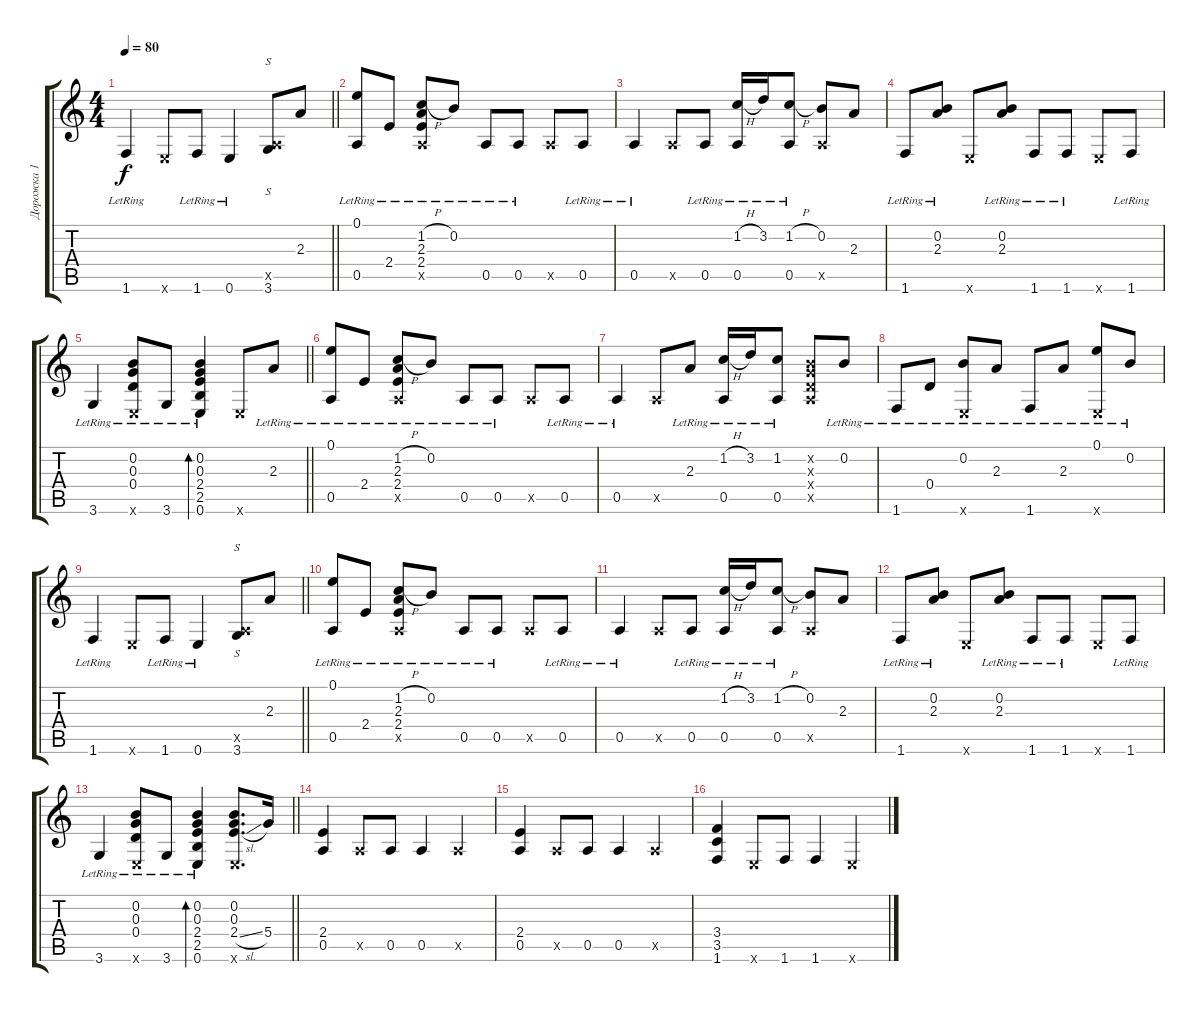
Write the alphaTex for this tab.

\track ("Дорожка 1" "Дорожка 1") {instrument acousticguitarsteel}
\staff {score tabs}
\tuning (E4 B3 G3 D3 A2 E2) {hide}
\ts (4 4)
\tempo 80
\clef g2
\barLineRight lightlight
\ks c
1.6{lr}.4{dy f} 0.6{x}.8 1.6{lr}.8 0.6{lr}.4 (0.5{x} 3.6).8{s} 2.3.8 |
(0.1{lr} 0.5{lr}).8 2.4{lr}.8 (1.2{h lr} 2.3{lr} 2.4{lr} 0.5{x}).8 0.2{lr}.8 0.5{lr}.8 0.5{lr}.8 0.5{x}.8 0.5{lr}.8 |
0.5{lr}.4 0.5{x}.8 0.5{lr}.8 (1.2{h lr} 0.5{lr}).16 3.2{lr}.16 (1.2{h lr} 0.5{lr}).8 (0.2 0.5{x}).8 2.3.8 |
1.6{lr}.8 (0.2{lr} 2.3{lr}).8 0.6{x}.8 (0.2{lr} 2.3{lr}).8 1.6{lr}.8 1.6{lr}.8 0.6{x}.8 1.6{lr}.8 |
\barLineRight lightlight
3.6{lr}.4 (0.2{lr} 0.3{lr} 0.4{lr} 0.6{x}).8 3.6{lr}.8 (0.2{lr} 0.3{lr} 2.4{lr} 2.5{lr} 0.6{lr}).4{bd 60} 0.6{x}.8 2.3{lr}.8 |
(0.1{lr} 0.5{lr}).8 2.4{lr}.8 (1.2{h lr} 2.3{lr} 2.4{lr} 0.5{x}).8 0.2{lr}.8 0.5{lr}.8 0.5{lr}.8 0.5{x}.8 0.5{lr}.8 |
0.5{lr}.4 0.5{x}.8 2.3{lr}.8 (1.2{h lr} 0.5{lr}).16 3.2{lr}.16 (1.2{lr} 0.5{lr}).8 (0.2{x} 0.3{x} 0.4{x} 0.5{x}).8 0.2{lr}.8 |
1.6{lr}.8 0.4{lr}.8 (0.2{lr} 0.6{x}).8 2.3{lr}.8 1.6{lr}.8 2.3{lr}.8 (0.1{lr} 0.6{x}).8 0.2{lr}.8 |
\barLineRight lightlight
1.6{lr}.4 0.6{x}.8 1.6{lr}.8 0.6{lr}.4 (0.5{x} 3.6).8{s} 2.3.8 |
(0.1{lr} 0.5{lr}).8 2.4{lr}.8 (1.2{h lr} 2.3{lr} 2.4{lr} 0.5{x}).8 0.2{lr}.8 0.5{lr}.8 0.5{lr}.8 0.5{x}.8 0.5{lr}.8 |
0.5{lr}.4 0.5{x}.8 0.5{lr}.8 (1.2{h lr} 0.5{lr}).16 3.2{lr}.16 (1.2{h lr} 0.5{lr}).8 (0.2 0.5{x}).8 2.3.8 |
1.6{lr}.8 (0.2{lr} 2.3{lr}).8 0.6{x}.8 (0.2{lr} 2.3{lr}).8 1.6{lr}.8 1.6{lr}.8 0.6{x}.8 1.6{lr}.8 |
\barLineRight lightlight
3.6{lr}.4 (0.2{lr} 0.3{lr} 0.4{lr} 0.6{x}).8 3.6{lr}.8 (0.2{lr} 0.3{lr} 2.4{lr} 2.5{lr} 0.6{lr}).4{bd 60} (0.2 0.3 2.4{sl} 0.6{x}).8{d} 5.4.16 |
(2.4 0.5).4 0.5{x}.8 0.5.8 0.5.4 0.5{x}.4 |
(2.4 0.5).4 0.5{x}.8 0.5.8 0.5.4 0.5{x}.4 |
(3.4 3.5 1.6).4 0.6{x}.8 1.6.8 1.6.4 0.6{x}.4
